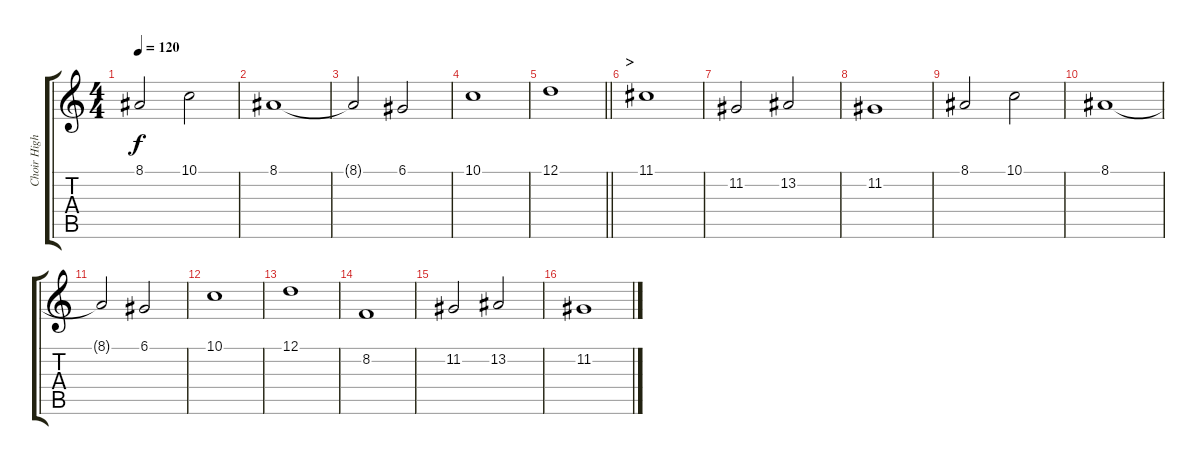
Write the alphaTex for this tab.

\track ("Choir High Voice 2" "Choir High") {instrument choiraahs}
\staff {score tabs}
\tuning (D4 A3 F3 C3 G2 C2) {hide}
\ts (4 4)
\tempo 120
\clef g2
\ks c
8.1.2{dy f} 10.1.2 |
8.1.1 |
8.1{t}.2 6.1.2 |
10.1.1 |
\barLineRight lightlight
12.1.1 |
\section ("" ">")
11.1.1 |
11.2.2 13.2.2 |
11.2.1 |
8.1.2 10.1.2 |
8.1.1 |
8.1{t}.2 6.1.2 |
10.1.1 |
12.1.1 |
8.2.1 |
11.2.2 13.2.2 |
11.2.1
